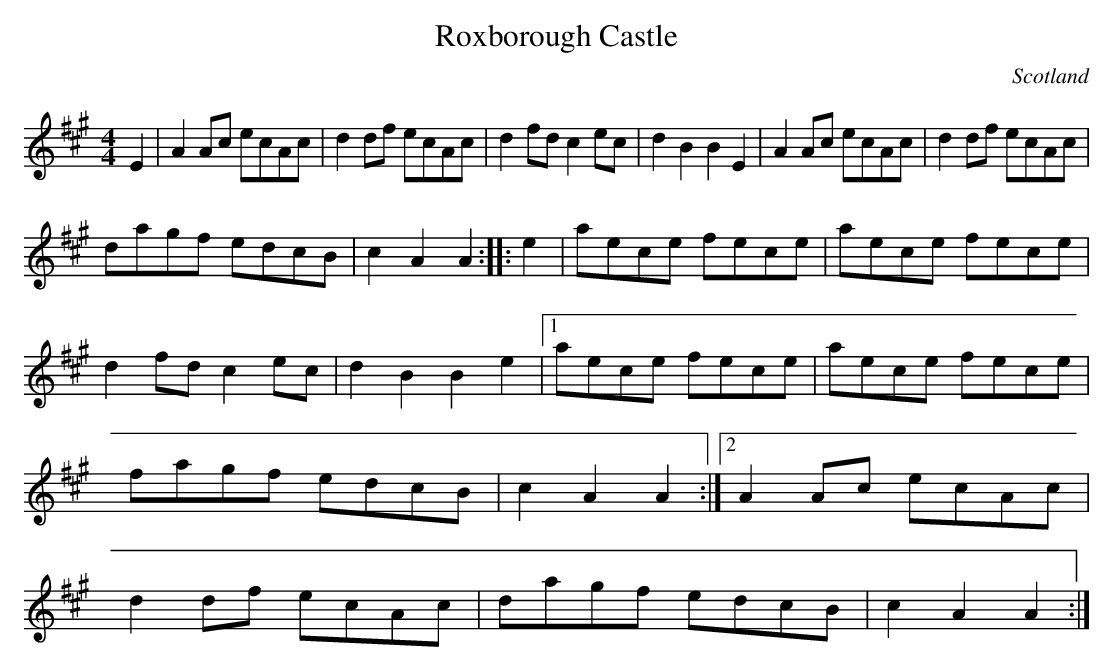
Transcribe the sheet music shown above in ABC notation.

X:1
T:Roxborough Castle
M:4/4
O:Scotland
K:A major
E2|\
A2Ac ecAc | d2df ecAc |   d2fd c2ec | d2B2 B2E2 | \
A2Ac ecAc | d2df ecAc | ! dagf edcB | c2A2A2 :: \
e2|\
aece fece | aece fece | d2fd c2ec | d2B2 B2 e2
|1 aece fece | aece fece | fagf edcB | c2A2 A2 :|2\
A2Ac ecAc | d2df ecAc | dagf edcB | c2A2 A2 :|
